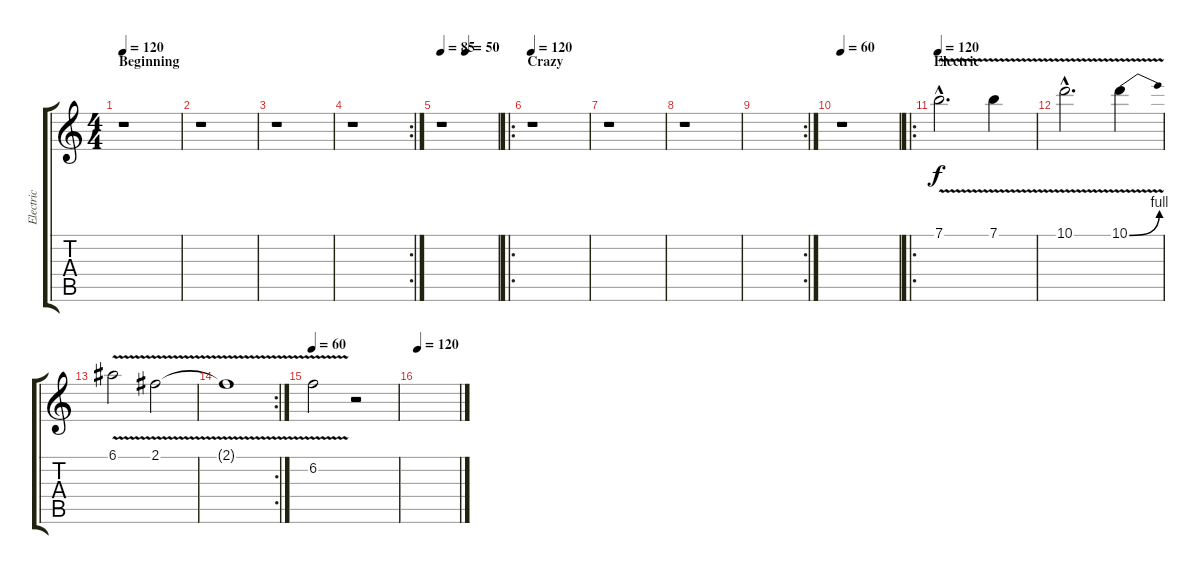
\track ("Electric" "Electric") {instrument distortionguitar}
\staff {score tabs}
\tuning (E4 B3 G3 D3 A2 E2) {hide}
\ts (4 4)
\section ("" "Beginning")
\tempo 120
\tempo 100
\tempo 120
\clef g2
\ks c
r.1{dy f instrument distortionguitar} |
r.1 |
r.1 |
\rc 2
r.1 |
\tempo 85
\tempo (50 0.4375)
r.1 |
\ro
\section ("" "Crazy")
\tempo 120
r.1 |
r.1 |
r.1 |
\rc 2
|
\tempo 60
r.1 |
\ro
\section ("" "Electric")
\tempo 120
7.1{v hac}.2{d} 7.1{v}.4 |
10.1{v hac}.2{d} 10.1{be (bend 0 0 60 4) v}.4 |
6.1{v}.2 2.1{v}.2 |
\rc 2
2.1{t}.1 |
\tempo 60
6.2{v}.2 r.2 |
\tempo 120
